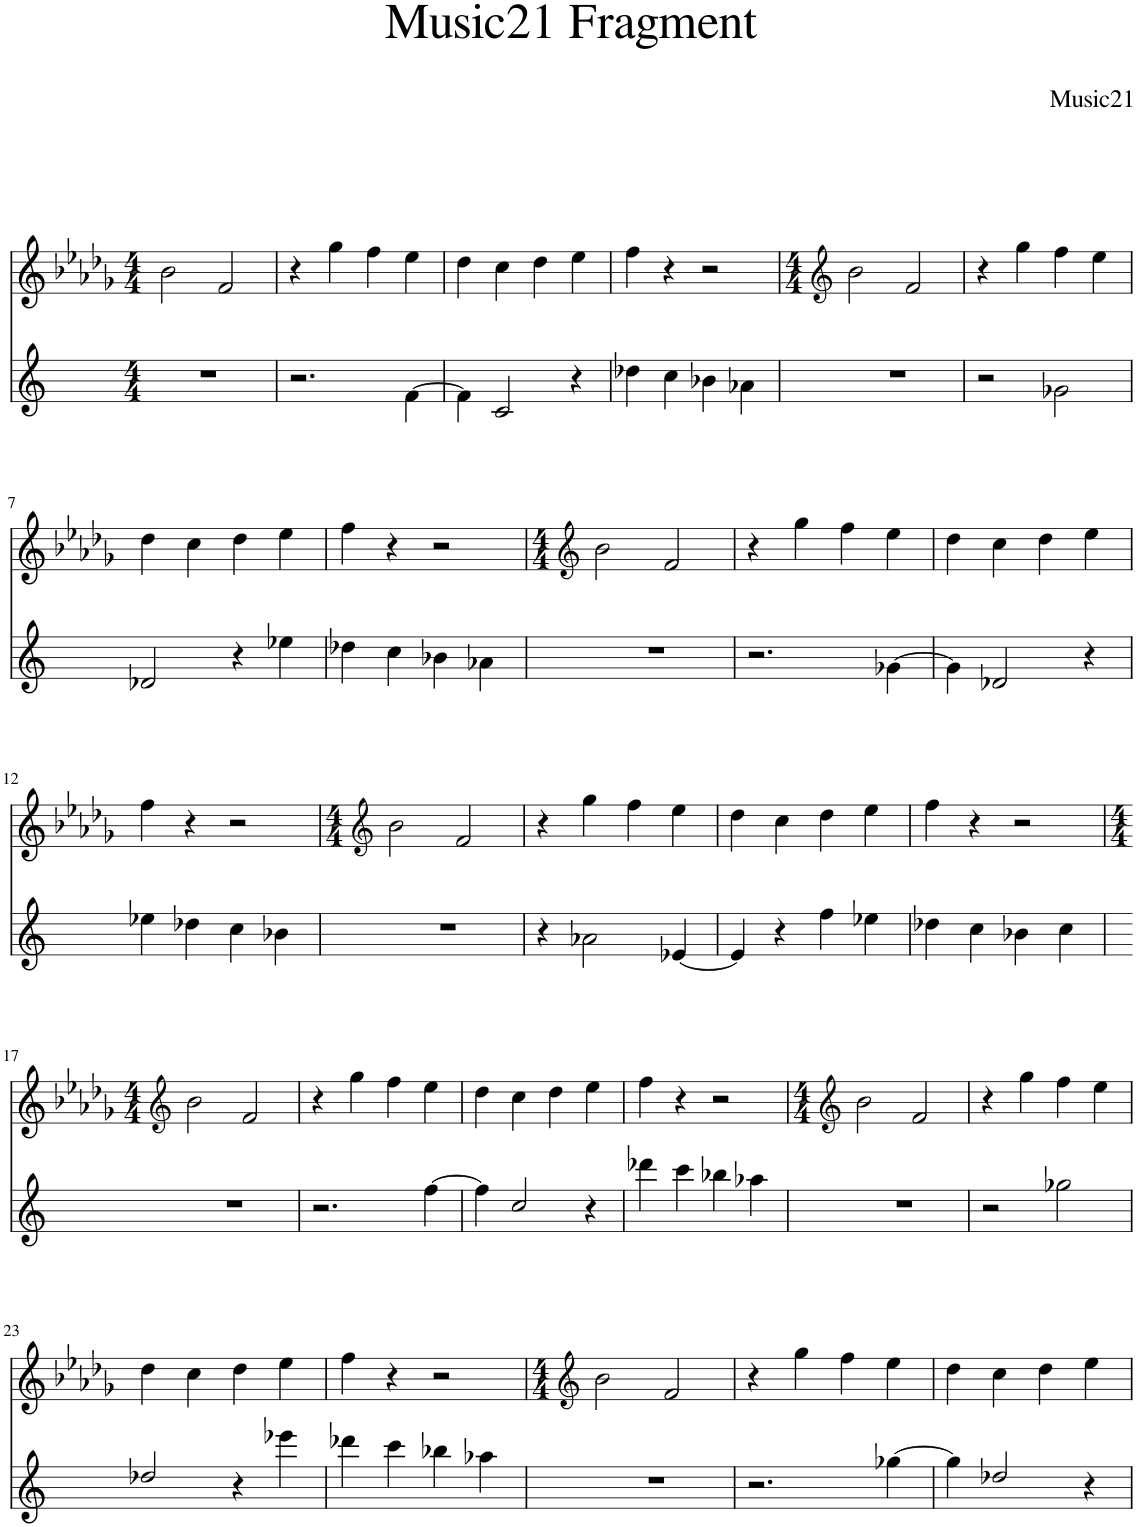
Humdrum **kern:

**kern	**kern
*part2	*part1
*staff2	*staff1
*I"Piano	*I"Piano
*I'Pno	*I'Pno
*clefG2	*clefG2
*k[]	*k[b-e-a-d-g-]
*M4/4	*M4/4
=1	=1
1r	2b-\
.	2f/
=2	=2
2.r	4r
.	4gg-\
.	4ff\
[4f\	4ee-\
=3	=3
4f\]	4dd-\
2c/	4cc\
.	4dd-\
4r	4ee-\
=4	=4
4dd-X\	4ff\
4cc\	4r
4b-X\	2r
4a-X\	.
=5	=5
*	*clefG2
*	*M4/4
1r	2b-\
.	2f/
=6	=6
2r	4r
.	4gg-\
2g-X\	4ff\
.	4ee-\
!!LO:LB:g=z
=7	=7
2d-X/	4dd-\
.	4cc\
4r	4dd-\
4ee-X\	4ee-\
=8	=8
4dd-X\	4ff\
4cc\	4r
4b-X\	2r
4a-X\	.
=9	=9
*	*clefG2
*	*M4/4
1r	2b-\
.	2f/
=10	=10
2.r	4r
.	4gg-\
.	4ff\
[4g-X\	4ee-\
=11	=11
4g-\]	4dd-\
2d-X/	4cc\
.	4dd-\
4r	4ee-\
!!LO:LB:g=z
=12	=12
4ee-X\	4ff\
4dd-X\	4r
4cc\	2r
4b-X\	.
=13	=13
*	*clefG2
*	*M4/4
1r	2b-\
.	2f/
=14	=14
4r	4r
2a-X\	4gg-\
.	4ff\
[4e-X/	4ee-\
=15	=15
4e-/]	4dd-\
4r	4cc\
4ff\	4dd-\
4ee-X\	4ee-\
=16	=16
4dd-X\	4ff\
4cc\	4r
4b-X\	2r
4cc\	.
!!LO:LB:g=z
=17	=17
*	*clefG2
*	*M4/4
1r	2b-\
.	2f/
=18	=18
2.r	4r
.	4gg-\
.	4ff\
[4ff\	4ee-\
=19	=19
4ff\]	4dd-\
2cc/	4cc\
.	4dd-\
4r	4ee-\
=20	=20
4ddd-X\	4ff\
4ccc\	4r
4bb-X\	2r
4aa-X\	.
=21	=21
*	*clefG2
*	*M4/4
1r	2b-\
.	2f/
=22	=22
2r	4r
.	4gg-\
2gg-X\	4ff\
.	4ee-\
!!LO:LB:g=z
=23	=23
2dd-X/	4dd-\
.	4cc\
4r	4dd-\
4eee-X\	4ee-\
=24	=24
4ddd-X\	4ff\
4ccc\	4r
4bb-X\	2r
4aa-X\	.
=25	=25
*	*clefG2
*	*M4/4
1r	2b-\
.	2f/
=26	=26
2.r	4r
.	4gg-\
.	4ff\
[4gg-X\	4ee-\
=27	=27
4gg-\]	4dd-\
2dd-X/	4cc\
.	4dd-\
4r	4ee-\
=	=
*-	*-
